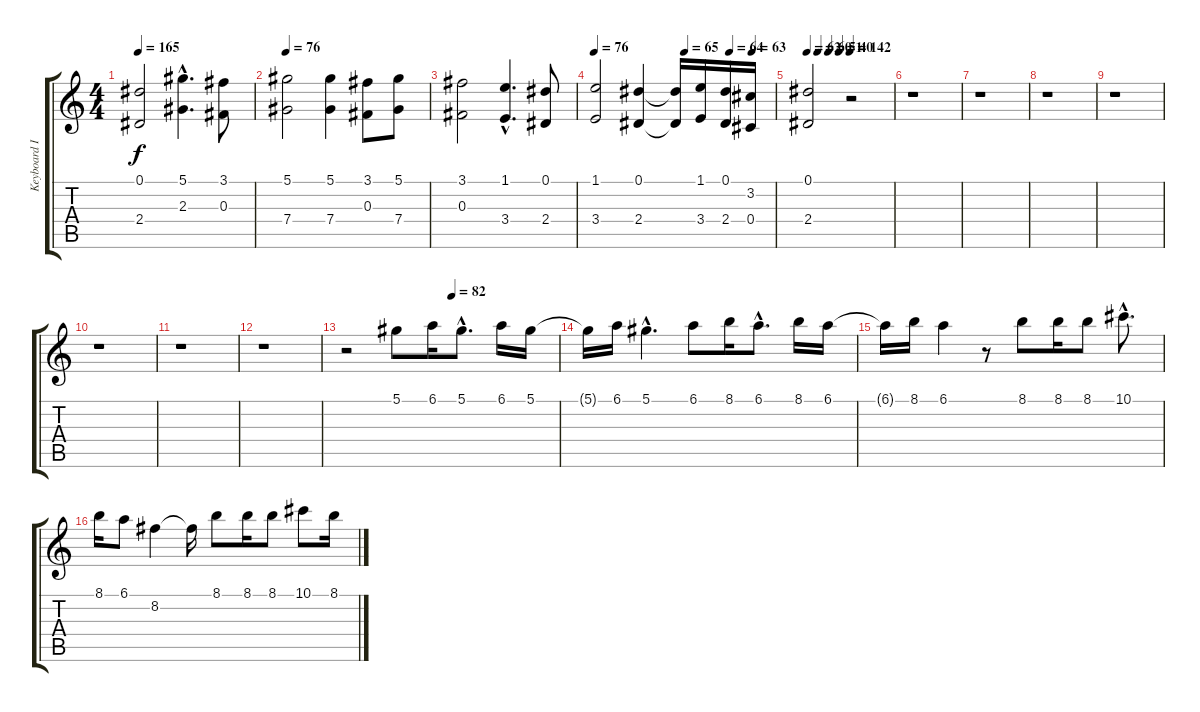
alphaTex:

\track ("Keyboard II" "Keyboard I") {instrument contrabass}
\staff {score tabs}
\tuning (Eb4 Bb3 Gb3 Db3 Ab2 Eb2) {hide}
\ts (4 4)
\tempo 165
\clef g2
\ks c
(0.1 2.4).2{dy f} (5.1{hac} 2.3{hac}).4{d} (3.1 0.3).8 |
\tempo 76
(5.1 7.4).2 (5.1 7.4).4 (3.1 0.3).8 (5.1 7.4).8 |
(3.1 0.3).2 (1.1{hac} 3.4{hac}).4{d} (0.1 2.4).8 |
\tempo 76
\tempo (65 0.5)
\tempo (64 0.75)
\tempo (63 0.875)
(1.1 3.4).2 (0.1 2.4).4 (0.1{t} 2.4{t}).16 (1.1 3.4).16 (0.1 2.4).16 (3.2 0.4).16 |
\tempo 62
\tempo (60 0.125)
\tempo (51 0.25)
\tempo (40 0.375)
\tempo (142 0.5)
(0.1 2.4).2 r.2 |
r.1 |
r.1 |
r.1 |
r.1 |
r.1 |
r.1 |
r.1 |
\tempo (82 0.5)
r.2 5.1.8{volume 16 balance 11} 6.1.16 5.1{hac}.8{d} 6.1.16 5.1.16 |
5.1{t}.16 6.1.16 5.1{hac}.4{d} 6.1.8 8.1.16 6.1{hac}.8{d} 8.1.16 6.1.16 |
6.1{t}.16 8.1.16 6.1.4 r.8 8.1.8 8.1.16 8.1.8 10.1{hac}.8{d} |
8.1.16 6.1.8 8.2.4 8.2{t}.16 8.1.8 8.1.16 8.1.8 10.1.8 8.1.16
